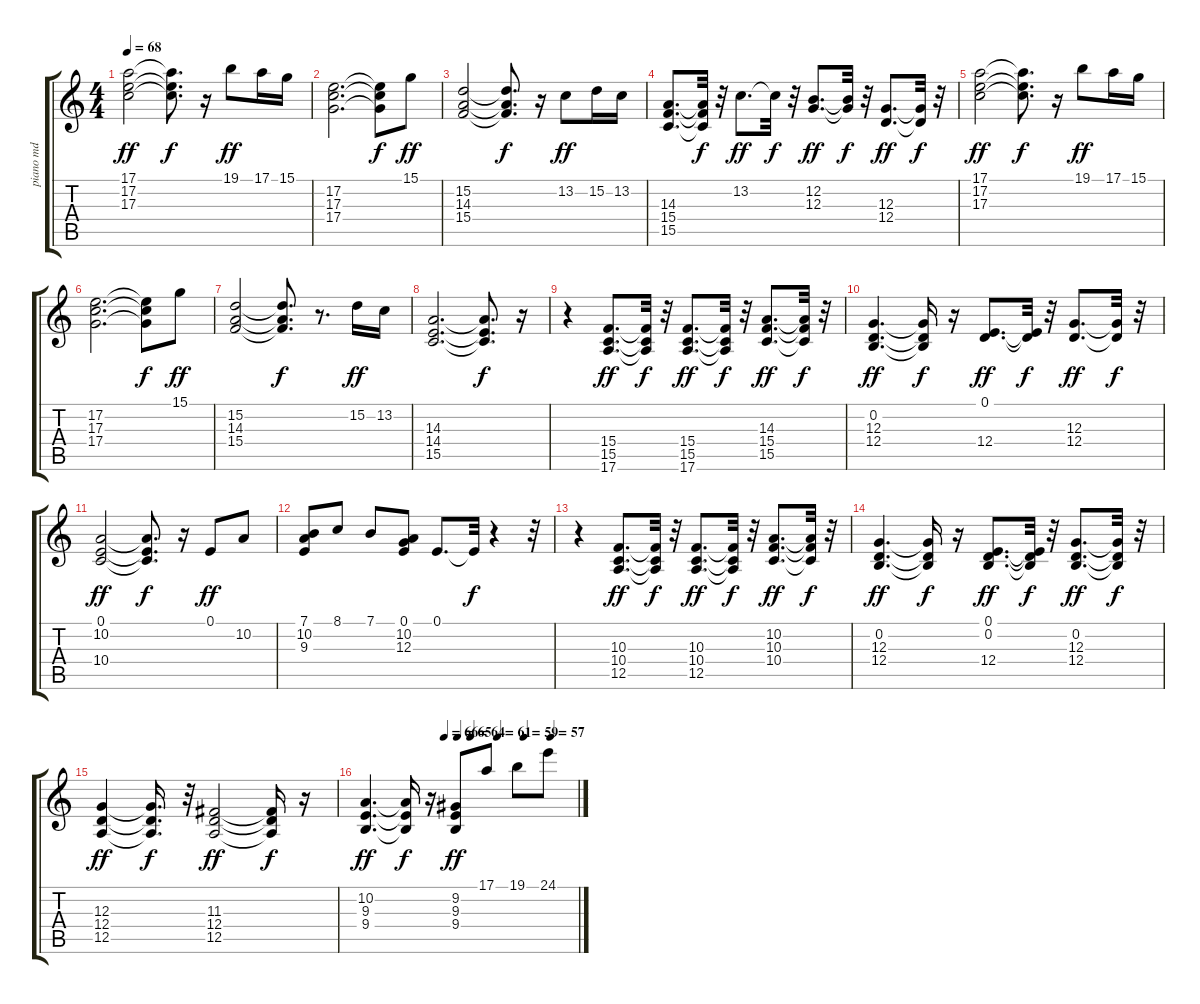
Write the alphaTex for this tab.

\track ("piano md" "piano md") {instrument acousticgrandpiano}
\staff {score tabs}
\tuning (E4 B3 G3 D3 A2 E2) {hide}
\ts (4 4)
\tempo 68
\clef g2
\ks c
(17.1 17.2 17.3).2{dy ff instrument acousticgrandpiano} (17.1{t} 17.2{t} 17.3{t}).8{d dy f} r.16 19.1.8{dy ff} 17.1.16 15.1.16 |
(17.2 17.3 17.4).2{d} (17.2{t} 17.3{t} 17.4{t}).8{dy f} 15.1.8{dy ff} |
(15.2 14.3 15.4).2 (15.2{t} 14.3{t} 15.4{t}).8{d dy f} r.16 13.2.8{dy ff} 15.2.16 13.2.16 |
(14.3 15.4 15.5).8{d} (14.3{t} 15.4{t} 15.5{t}).32{dy f} r.32 13.2.8{d dy ff} 13.2{t}.32{dy f} r.32 (12.2 12.3).8{d dy ff} (12.2{t} 12.3{t}).32{dy f} r.32 (12.3 12.4).8{d dy ff} (12.3{t} 12.4{t}).32{dy f} r.32 |
(17.1 17.2 17.3).2{dy ff} (17.1{t} 17.2{t} 17.3{t}).8{d dy f} r.16 19.1.8{dy ff} 17.1.16 15.1.16 |
(17.2 17.3 17.4).2{d} (17.2{t} 17.3{t} 17.4{t}).8{dy f} 15.1.8{dy ff} |
(15.2 14.3 15.4).2 (15.2{t} 14.3{t} 15.4{t}).8{d dy f} r.8{d} 15.2.16{dy ff} 13.2.16 |
(14.3 14.4 15.5).2{d} (14.3{t} 14.4{t} 15.5{t}).8{d dy f} r.16 |
r.4 (15.4 15.5 17.6).8{d dy ff} (15.4{t} 15.5{t} 17.6{t}).32{dy f} r.32 (15.4 15.5 17.6).8{d dy ff} (15.4{t} 15.5{t} 17.6{t}).32{dy f} r.32 (14.3 15.4 15.5).8{d dy ff} (14.3{t} 15.4{t} 15.5{t}).32{dy f} r.32 |
(0.2 12.3 12.4).4{d dy ff} (0.2{t} 12.3{t} 12.4{t}).16{dy f} r.16 (0.1 12.4).8{d dy ff} (0.1{t} 12.4{t}).32{dy f} r.32 (12.3 12.4).8{d dy ff} (12.3{t} 12.4{t}).32{dy f} r.32 |
(0.1 10.2 10.4).2{dy ff} (0.1{t} 10.2{t} 10.4{t}).8{d dy f} r.16 0.1.8{dy ff} 10.2.8 |
(7.1 10.2 9.3).8 8.1.8 7.1.8 (0.1 10.2 12.3).8 0.1.8{d} 0.1{t}.32{dy f} r.4 r.32 |
r.4 (10.3 10.4 12.5).8{d dy ff} (10.3{t} 10.4{t} 12.5{t}).32{dy f} r.32 (10.3 10.4 12.5).8{d dy ff} (10.3{t} 10.4{t} 12.5{t}).32{dy f} r.32 (10.2 10.3 10.4).8{d dy ff} (10.2{t} 10.3{t} 10.4{t}).32{dy f} r.32 |
(0.2 12.3 12.4).4{d dy ff} (0.2{t} 12.3{t} 12.4{t}).16{dy f} r.16 (0.1 0.2 12.4).8{d dy ff} (0.1{t} 0.2{t} 12.4{t}).32{dy f} r.32 (0.2 12.3 12.4).8{d dy ff} (0.2{t} 12.3{t} 12.4{t}).32{dy f} r.32 |
(12.3 12.4 12.5).4{dy ff} (12.3{t} 12.4{t} 12.5{t}).16{d dy f} r.32 (11.3 12.4 12.5).2{dy ff} (11.3{t} 12.4{t} 12.5{t}).16{dy f} r.16 |
\tempo (66 0.375)
\tempo (65 0.4375)
\tempo (64 0.5)
\tempo (61 0.625)
\tempo (59 0.75)
\tempo (57 0.875)
(10.2 9.3 9.4).4{d dy ff} (10.2{t} 9.3{t} 9.4{t}).16{dy f} r.16 (9.2 9.3 9.4).8{dy ff} 17.1.8 19.1.8 24.1.8
